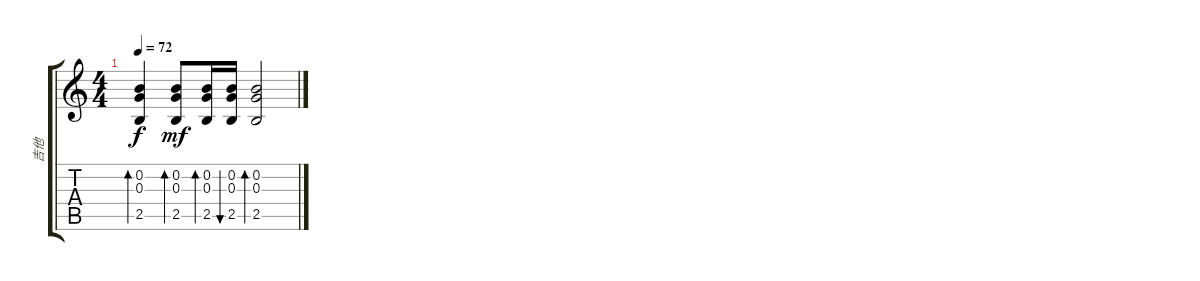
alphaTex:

\track ("吉他" "吉他") {instrument acousticguitarnylon}
\staff {score tabs}
\tuning (E4 B3 G3 D3 A2 E2) {hide}
\ts (4 4)
\tempo 72
\clef g2
\ks c
(0.2 0.3 2.5).4{bd 60 dy f} (0.2 0.3 2.5).8{bd 60 dy mf} (0.2 0.3 2.5).16{bd 60} (0.2 0.3 2.5).16{bu 60} (0.2 0.3 2.5).2{bd 60}
